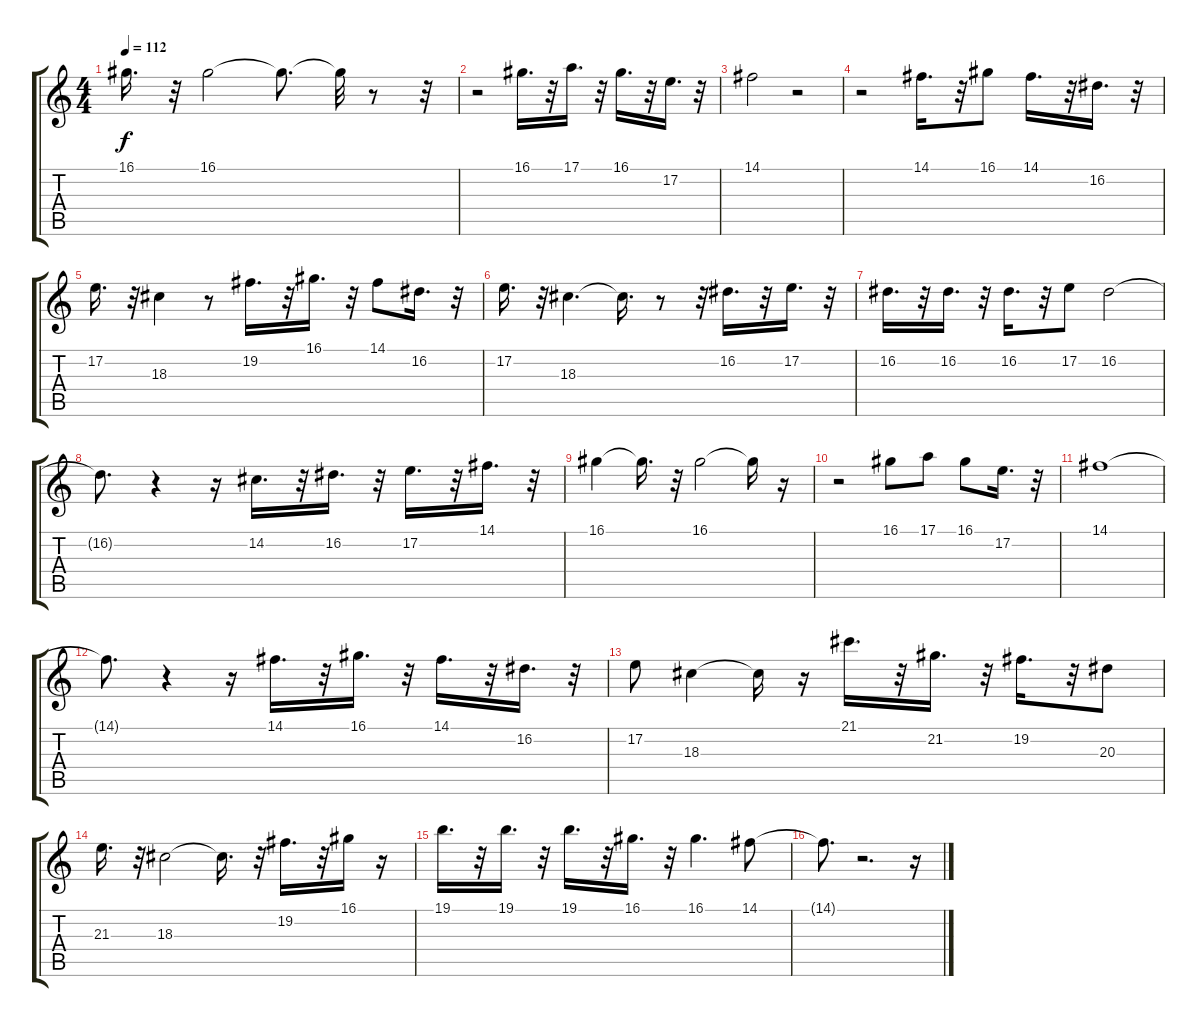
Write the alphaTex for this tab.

\track "" {instrument flute}
\staff {score tabs}
\tuning (E4 B3 G3 D3 A2 E2) {hide}
\ts (4 4)
\tempo 112
\clef g2
\ks c
16.1.16{d dy f} r.32 16.1.2 16.1{t}.8{d} 16.1{t}.32 r.8 r.32 |
r.2 16.1.16{d} r.32 17.1.16{d} r.32 16.1.16{d} r.32 17.2.16{d} r.32 |
14.1.2 r.2 |
r.2 14.1.16{d} r.32 16.1.8 14.1.16{d} r.32 16.2.16{d} r.32 |
17.2.16{d} r.32 18.3.4 r.8 19.2.16{d} r.32 16.1.16{d} r.32 14.1.8 16.2.16{d} r.32 |
17.2.16{d} r.32 18.3.4{d} 18.3{t}.16{d} r.8 r.32 16.2.16{d} r.32 17.2.16{d} r.32 |
16.2.16{d} r.32 16.2.16{d} r.32 16.2.16{d} r.32 17.2.8 16.2.2 |
16.2{t}.8{d} r.4 r.16 14.2.16{d} r.32 16.2.16{d} r.32 17.2.16{d} r.32 14.1.16{d} r.32 |
16.1.4 16.1{t}.16{d} r.32 16.1.2 16.1{t}.16 r.16 |
r.2 16.1.8 17.1.8 16.1.8 17.2.16{d} r.32 |
14.1.1 |
14.1{t}.8{d} r.4 r.16 14.1.16{d} r.32 16.1.16{d} r.32 14.1.16{d} r.32 16.2.16{d} r.32 |
17.2.8 18.3.4 18.3{t}.16 r.16 21.1.16{d} r.32 21.2.16{d} r.32 19.2.16{d} r.32 20.3.8 |
21.3.16{d} r.32 18.3.2 18.3{t}.16{d} r.32 19.2.16{d} r.32 16.1.16 r.16 |
19.1.16{d} r.32 19.1.16{d} r.32 19.1.16{d} r.32 16.1.16{d} r.32 16.1.4{d} 14.1.8 |
14.1{t}.8{d} r.2{d} r.16
